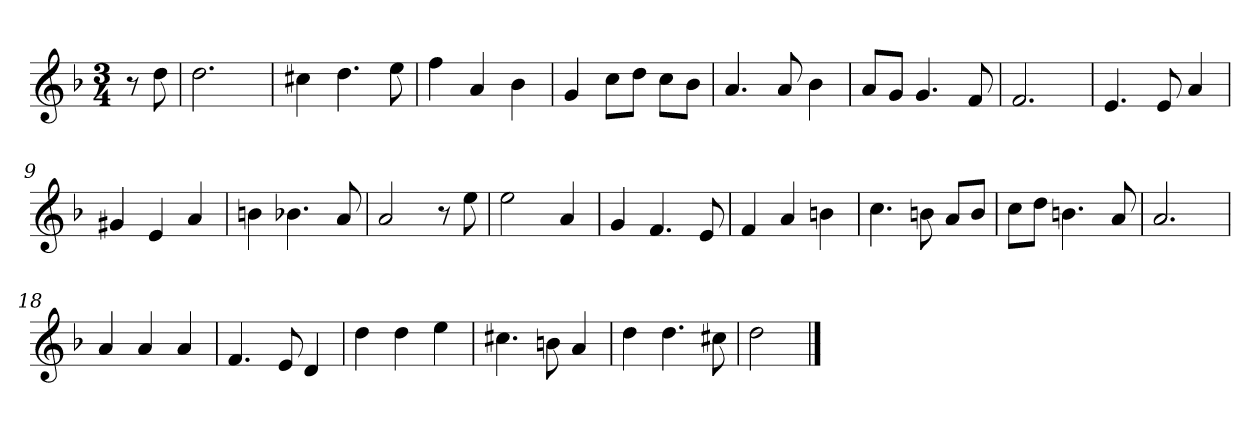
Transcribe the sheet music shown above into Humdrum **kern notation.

**kern
*part1
*staff1
*k[b-]
*M3/4
*MM120
=
8r
8dd
=1
2.dd
=2
4cc#X
4.dd
8ee
=3
4ff
4a
4b-
=4
4g
8ccL
8ddJ
8ccL
8b-J
=5
4.a
8a
4b-
=6
8aL
8gJ
4.g
8f
=7
2.f
=8
4.e
8e
4a
=9
4g#X
4e
4a
=10
4bn
4.b-X
8a
=11
2a
8r
8ee
=12
2ee
4a
=13
4g
4.f
8e
=14
4f
4a
4bn
=15
4.cc
8bn
8aL
8bJ
=16
8ccL
8ddJ
4.bn
8a
=17
2.a
=18
4a
4a
4a
=19
4.f
8e
4d
=20
4dd
4dd
4ee
=21
4.cc#X
8bn
4a
=22
4dd
4.dd
8cc#X
=23
2dd
==
*-
